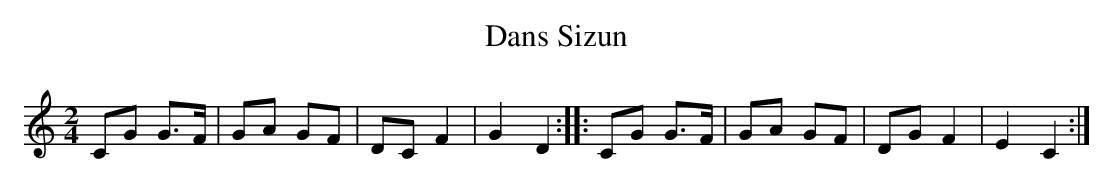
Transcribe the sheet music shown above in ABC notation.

X:1
T:Dans Sizun
M:2/4
L:1/8
K:C
CG G>F|GA GF|DC F2|G2 D2 :: CG G>F|GA GF|DG F2|E2 C2 :|
